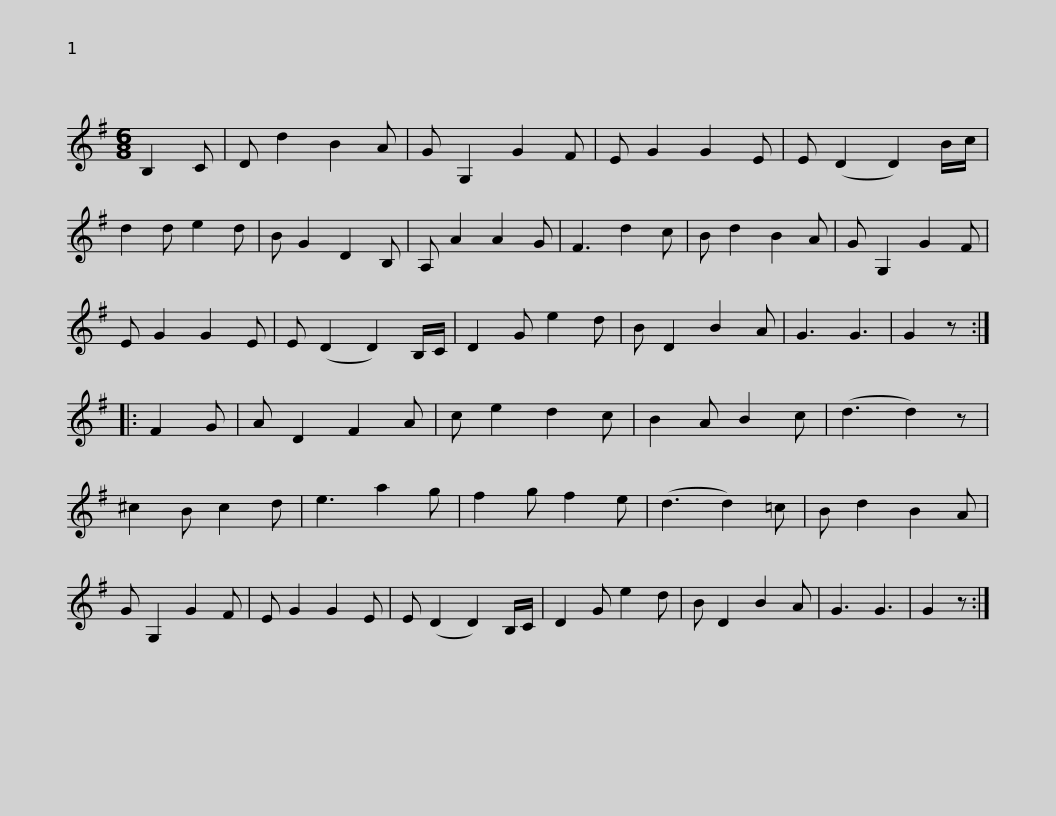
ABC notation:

X:1
L:1/8
M:6/8
I:linebreak $
K:G
V:1 treble
V:1
 B,2 C | D d2 B2 A | G G,2 G2 F | E G2 G2 E | E (D2 D2) B/c/ | %5
 d2 d e2 d | B G2 D2 B, | A, A2 A2 G | F3 d2 c |$ B d2 B2 A | %10
 G G,2 G2 F | E G2 G2 E | E (D2 D2) B,/C/ | D2 G e2 d | B D2 B2 A | %15
 G3 G3 | G2 z :: F2 G |$ A D2 F2 A | c e2 d2 c | %20
 B2 A B2 c | (d3 d2) z | ^c2 B c2 d | e3 a2 g | f2 g f2 e | %25
 (d3 d2) =c | B d2 B2 A | G G,2 G2 F |$ E G2 G2 E | E (D2 D2) B,/C/ | %30
 D2 G e2 d | B D2 B2 A | G3 G3 | G2 z :| %34
